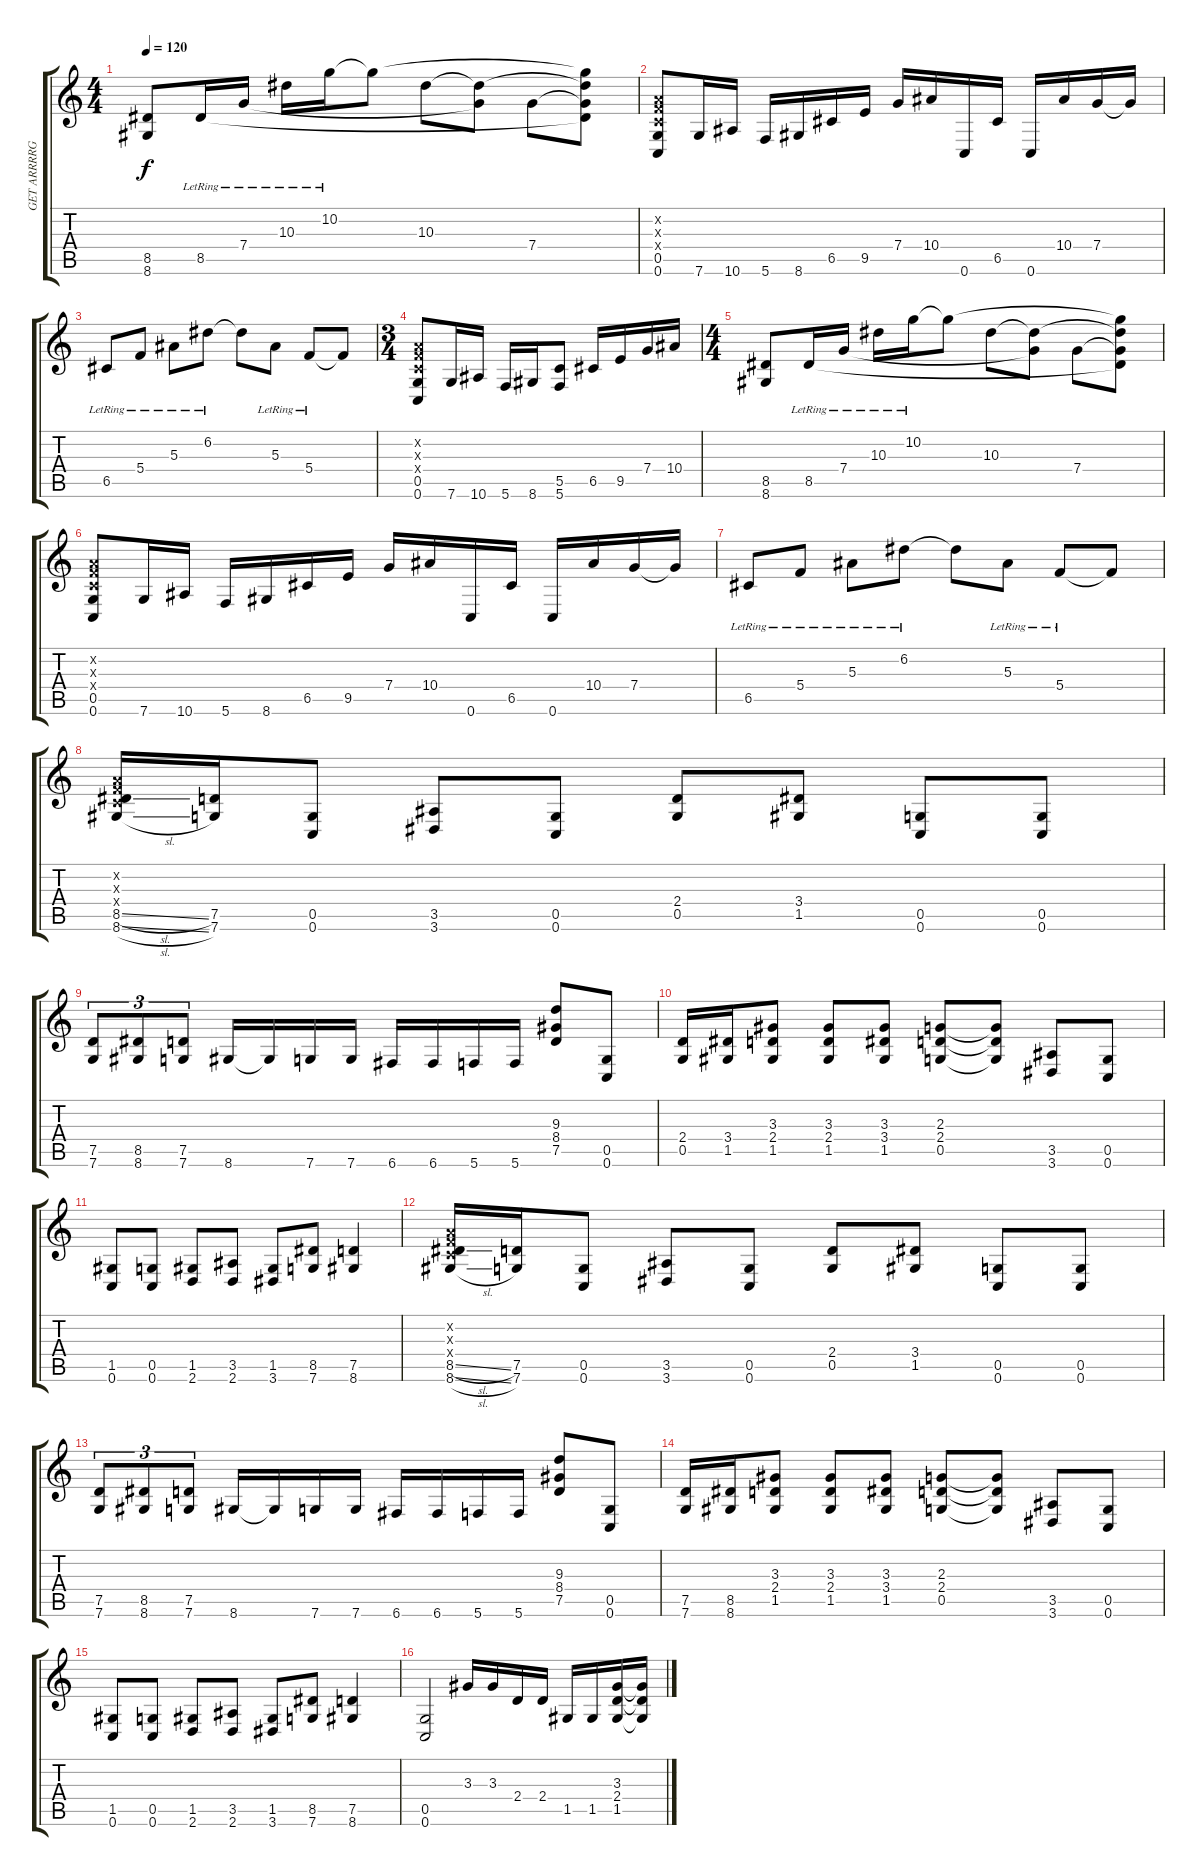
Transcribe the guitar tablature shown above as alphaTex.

\track ("GET ARRRRGH 1" "GET ARRRRG") {instrument distortionguitar}
\staff {score tabs}
\tuning (D4 A3 F3 C3 G2 C2) {hide}
\ts (4 4)
\tempo 120
\clef g2
\ks c
(8.5 8.6).8{dy f} 8.5{lr}.16 7.4{lr}.16 10.3{lr}.16 10.2{lr}.16 10.2{t}.8 10.3.8 (10.3{t} 7.4{t}).8 7.4.8 (10.2{t} 10.3{t} 7.4{t} 8.5{t}).8 |
(0.2{x} 0.3{x} 0.4{x} 0.5 0.6).8 7.6.16 10.6.16 5.6.16 8.6.16 6.5.16 9.5.16 7.4.16 10.4.16 0.6.16 6.5.16 0.6.16 10.4.16 7.4.16 7.4{t}.16 |
6.5{lr}.8 5.4{lr}.8 5.3{lr}.8 6.2{lr}.8 6.2{t}.8 5.3{lr}.8 5.4{lr}.8 5.4{t}.8 |
\ts (3 4)
(0.2{x} 0.3{x} 0.4{x} 0.5 0.6).8 7.6.16 10.6.16 5.6.16 8.6.16 (5.5 5.6).8 6.5.16 9.5.16 7.4.16 10.4.16 |
\ts (4 4)
(8.5 8.6).8 8.5{lr}.16 7.4{lr}.16 10.3{lr}.16 10.2{lr}.16 10.2{t}.8 10.3.8 (10.3{t} 7.4{t}).8 7.4.8 (10.2{t} 10.3{t} 7.4{t} 8.5{t}).8 |
(0.2{x} 0.3{x} 0.4{x} 0.5 0.6).8 7.6.16 10.6.16 5.6.16 8.6.16 6.5.16 9.5.16 7.4.16 10.4.16 0.6.16 6.5.16 0.6.16 10.4.16 7.4.16 7.4{t}.16 |
6.5{lr}.8 5.4{lr}.8 5.3{lr}.8 6.2{lr}.8 6.2{t}.8 5.3{lr}.8 5.4{lr}.8 5.4{t}.8 |
(0.2{x} 0.3{x} 0.4{x} 8.5{sl} 8.6{sl}).16 (7.5 7.6).16 (0.5 0.6).8 (3.5 3.6).8 (0.5 0.6).8 (2.4 0.5).8 (3.4 1.5).8 (0.5 0.6).8 (0.5 0.6).8 |
(7.5 7.6).8{tu (3 2)} (8.5 8.6).8{tu (3 2)} (7.5 7.6).8{tu (3 2)} 8.6.16 8.6{t}.16 7.6.16 7.6.16 6.6.16 6.6.16 5.6.16 5.6.16 (9.3 8.4 7.5).8 (0.5 0.6).8 |
(2.4 0.5).16 (3.4 1.5).16 (3.3 2.4 1.5).8 (3.3 2.4 1.5).8 (3.3 3.4 1.5).8 (2.3 2.4 0.5).8 (2.3{t} 2.4{t} 0.5{t}).8 (3.5 3.6).8 (0.5 0.6).8 |
(1.5 0.6).8 (0.5 0.6).8 (1.5 2.6).8 (3.5 2.6).8 (1.5 3.6).8 (8.5 7.6).8 (7.5 8.6).4 |
(0.2{x} 0.3{x} 0.4{x} 8.5{sl} 8.6{sl}).16 (7.5 7.6).16 (0.5 0.6).8 (3.5 3.6).8 (0.5 0.6).8 (2.4 0.5).8 (3.4 1.5).8 (0.5 0.6).8 (0.5 0.6).8 |
(7.5 7.6).8{tu (3 2)} (8.5 8.6).8{tu (3 2)} (7.5 7.6).8{tu (3 2)} 8.6.16 8.6{t}.16 7.6.16 7.6.16 6.6.16 6.6.16 5.6.16 5.6.16 (9.3 8.4 7.5).8 (0.5 0.6).8 |
(7.5 7.6).16 (8.5 8.6).16 (3.3 2.4 1.5).8 (3.3 2.4 1.5).8 (3.3 3.4 1.5).8 (2.3 2.4 0.5).8 (2.3{t} 2.4{t} 0.5{t}).8 (3.5 3.6).8 (0.5 0.6).8 |
(1.5 0.6).8 (0.5 0.6).8 (1.5 2.6).8 (3.5 2.6).8 (1.5 3.6).8 (8.5 7.6).8 (7.5 8.6).4 |
(0.5 0.6).2 3.3.16 3.3.16 2.4.16 2.4.16 1.5.16 1.5.16 (3.3 2.4 1.5).16 (3.3{t} 2.4{t} 1.5{t}).16
